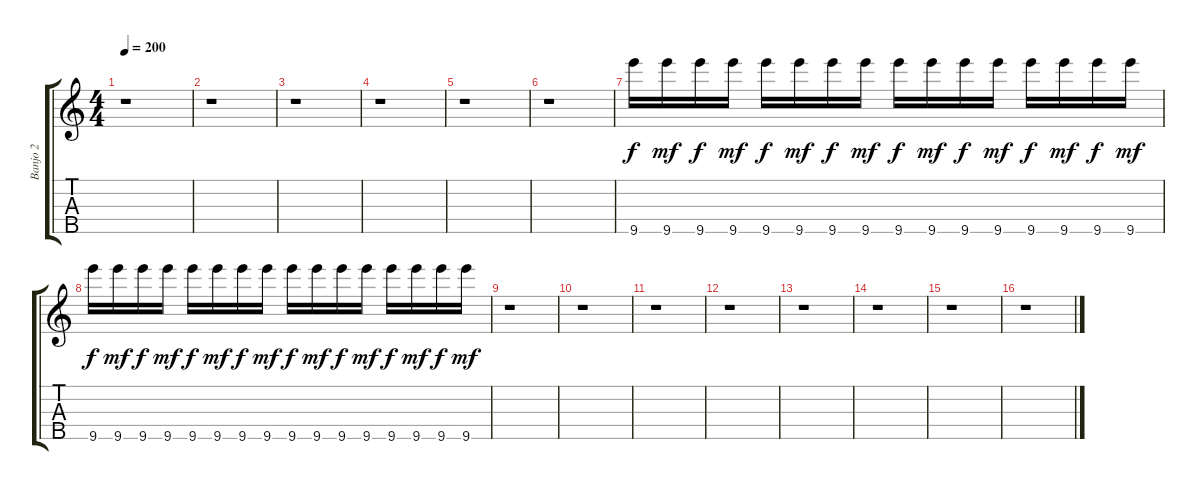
\track ("Banjo 2" "Banjo 2") {instrument electricguitarclean}
\staff {score tabs}
\tuning (D4 B3 G3 D3 G4) {hide}
\ts (4 4)
\tempo 200
\clef g2
\ks c
r.1{dy mf} |
r.1 |
r.1 |
r.1 |
r.1 |
r.1 |
9.5.16{dy f} 9.5.16{dy mf} 9.5.16{dy f} 9.5.16{dy mf} 9.5.16{dy f} 9.5.16{dy mf} 9.5.16{dy f} 9.5.16{dy mf} 9.5.16{dy f} 9.5.16{dy mf} 9.5.16{dy f} 9.5.16{dy mf} 9.5.16{dy f} 9.5.16{dy mf} 9.5.16{dy f} 9.5.16{dy mf} |
9.5.16{dy f} 9.5.16{dy mf} 9.5.16{dy f} 9.5.16{dy mf} 9.5.16{dy f} 9.5.16{dy mf} 9.5.16{dy f} 9.5.16{dy mf} 9.5.16{dy f} 9.5.16{dy mf} 9.5.16{dy f} 9.5.16{dy mf} 9.5.16{dy f} 9.5.16{dy mf} 9.5.16{dy f} 9.5.16{dy mf} |
r.1 |
r.1 |
r.1 |
r.1 |
r.1 |
r.1 |
r.1 |
r.1
